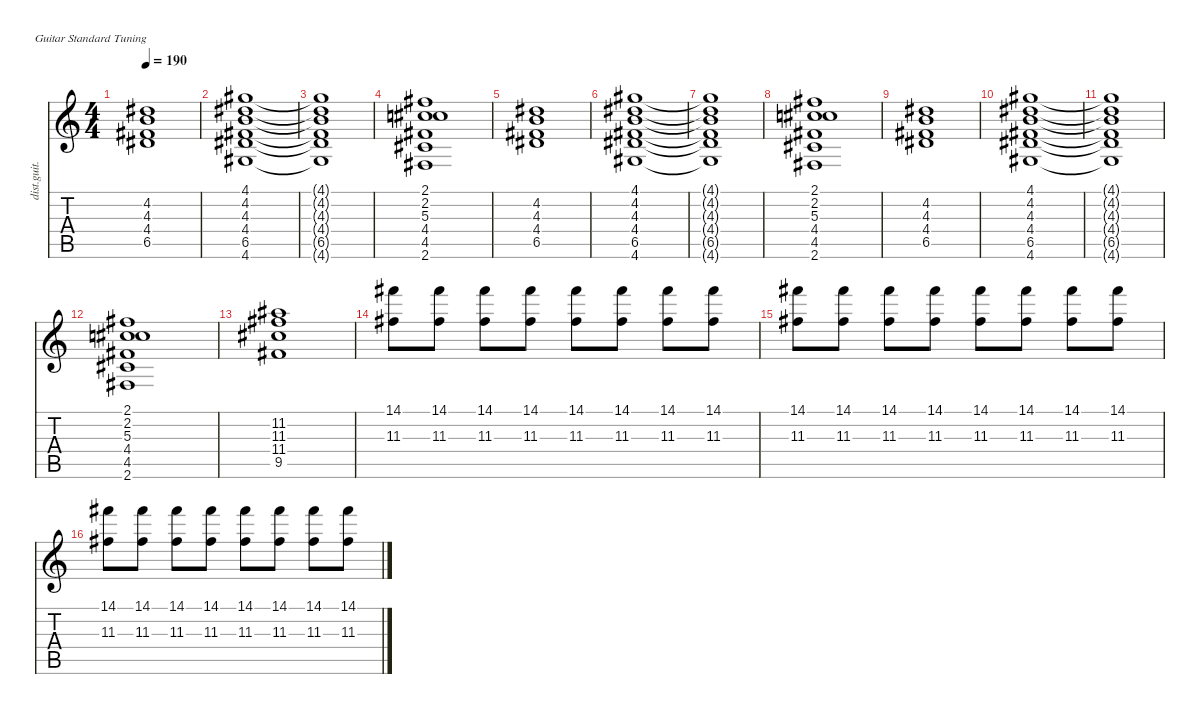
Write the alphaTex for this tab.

\defaultSystemsLayout 4
\hideDynamics
\bracketExtendMode nobrackets
\track ("Bonus Guitar" "dist.guit.") {instrument distortionguitar}
\staff {score tabs}
\tuning (E4 B3 G3 D3 A2 E2)
\ts (4 4)
\tempo 190
\clef g2
\ks c
(4.2{acc #} 4.3 4.4{acc #} 6.5{acc #}).1{dy mf beam Up} |
(4.1{acc #} 4.2{acc #} 4.3 4.4{acc #} 6.5{acc #} 4.6{acc #}).1{beam Up} |
(4.1{t acc #} 4.2{t acc #} 4.3{t} 4.4{t acc #} 6.5{t acc #} 4.6{t acc #}).1{beam Up} |
(2.1{acc #} 2.2{acc #} 5.3 4.4{acc #} 4.5{acc #} 2.6{acc #}).1{beam Up} |
(4.2{acc #} 4.3 4.4{acc #} 6.5{acc #}).1{beam Up} |
(4.1{acc #} 4.2{acc #} 4.3 4.4{acc #} 6.5{acc #} 4.6{acc #}).1{beam Up} |
(4.1{t acc #} 4.2{t acc #} 4.3{t} 4.4{t acc #} 6.5{t acc #} 4.6{t acc #}).1{beam Up} |
(2.1{acc #} 2.2{acc #} 5.3 4.4{acc #} 4.5{acc #} 2.6{acc #}).1{beam Up} |
(4.2{acc #} 4.3 4.4{acc #} 6.5{acc #}).1{beam Up} |
(4.1{acc #} 4.2{acc #} 4.3 4.4{acc #} 6.5{acc #} 4.6{acc #}).1{beam Up} |
(4.1{t acc #} 4.2{t acc #} 4.3{t} 4.4{t acc #} 6.5{t acc #} 4.6{t acc #}).1{beam Up} |
(2.1{acc #} 2.2{acc #} 5.3 4.4{acc #} 4.5{acc #} 2.6{acc #}).1{beam Up} |
(11.2{acc #} 11.3{acc #} 11.4{acc #} 9.5{acc #}).1{beam Down} |
(14.1{acc #} 11.3{acc #}).8{beam Down} (14.1{acc #} 11.3{acc #}).8{beam Down} (14.1{acc #} 11.3{acc #}).8{beam Down} (14.1{acc #} 11.3{acc #}).8{beam Down} (14.1{acc #} 11.3{acc #}).8{beam Down} (14.1{acc #} 11.3{acc #}).8{beam Down} (14.1{acc #} 11.3{acc #}).8{beam Down} (14.1{acc #} 11.3{acc #}).8{beam Down} |
(14.1{acc #} 11.3{acc #}).8{beam Down} (14.1{acc #} 11.3{acc #}).8{beam Down} (14.1{acc #} 11.3{acc #}).8{beam Down} (14.1{acc #} 11.3{acc #}).8{beam Down} (14.1{acc #} 11.3{acc #}).8{beam Down} (14.1{acc #} 11.3{acc #}).8{beam Down} (14.1{acc #} 11.3{acc #}).8{beam Down} (14.1{acc #} 11.3{acc #}).8{beam Down} |
(14.1{acc #} 11.3{acc #}).8{beam Down} (14.1{acc #} 11.3{acc #}).8{beam Down} (14.1{acc #} 11.3{acc #}).8{beam Down} (14.1{acc #} 11.3{acc #}).8{beam Down} (14.1{acc #} 11.3{acc #}).8{beam Down} (14.1{acc #} 11.3{acc #}).8{beam Down} (14.1{acc #} 11.3{acc #}).8{beam Down} (14.1{acc #} 11.3{acc #}).8{beam Down}
